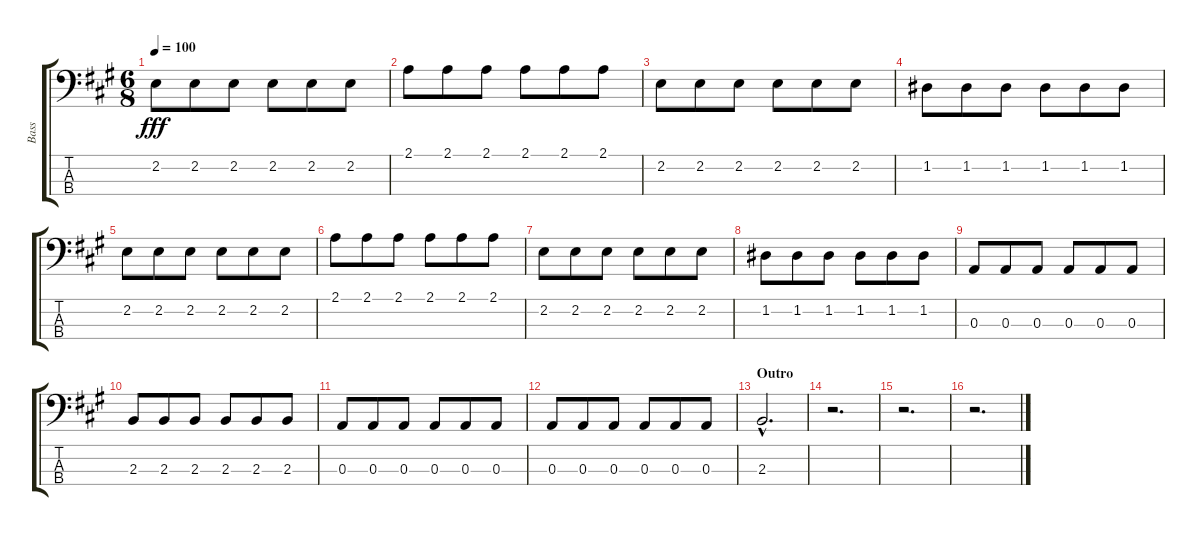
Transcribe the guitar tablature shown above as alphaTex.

\track ("Bass" "Bass") {instrument electricbassfinger}
\staff {score tabs}
\tuning (G2 D2 A1 E1) {hide}
\ts (6 8)
\tempo 100
\clef f4
\ks a
2.2.8{dy fff} 2.2.8 2.2.8 2.2.8 2.2.8 2.2.8 |
2.1.8 2.1.8 2.1.8 2.1.8 2.1.8 2.1.8 |
2.2.8 2.2.8 2.2.8 2.2.8 2.2.8 2.2.8 |
1.2.8 1.2.8 1.2.8 1.2.8 1.2.8 1.2.8 |
2.2.8 2.2.8 2.2.8 2.2.8 2.2.8 2.2.8 |
2.1.8 2.1.8 2.1.8 2.1.8 2.1.8 2.1.8 |
2.2.8 2.2.8 2.2.8 2.2.8 2.2.8 2.2.8 |
1.2.8 1.2.8 1.2.8 1.2.8 1.2.8 1.2.8 |
0.3.8 0.3.8 0.3.8 0.3.8 0.3.8 0.3.8 |
2.3.8 2.3.8 2.3.8 2.3.8 2.3.8 2.3.8 |
0.3.8 0.3.8 0.3.8 0.3.8 0.3.8 0.3.8 |
0.3.8 0.3.8 0.3.8 0.3.8 0.3.8 0.3.8 |
\section ("" "Outro")
2.3{hac}.2{d} |
r.2{d} |
r.2{d} |
r.2{d}
